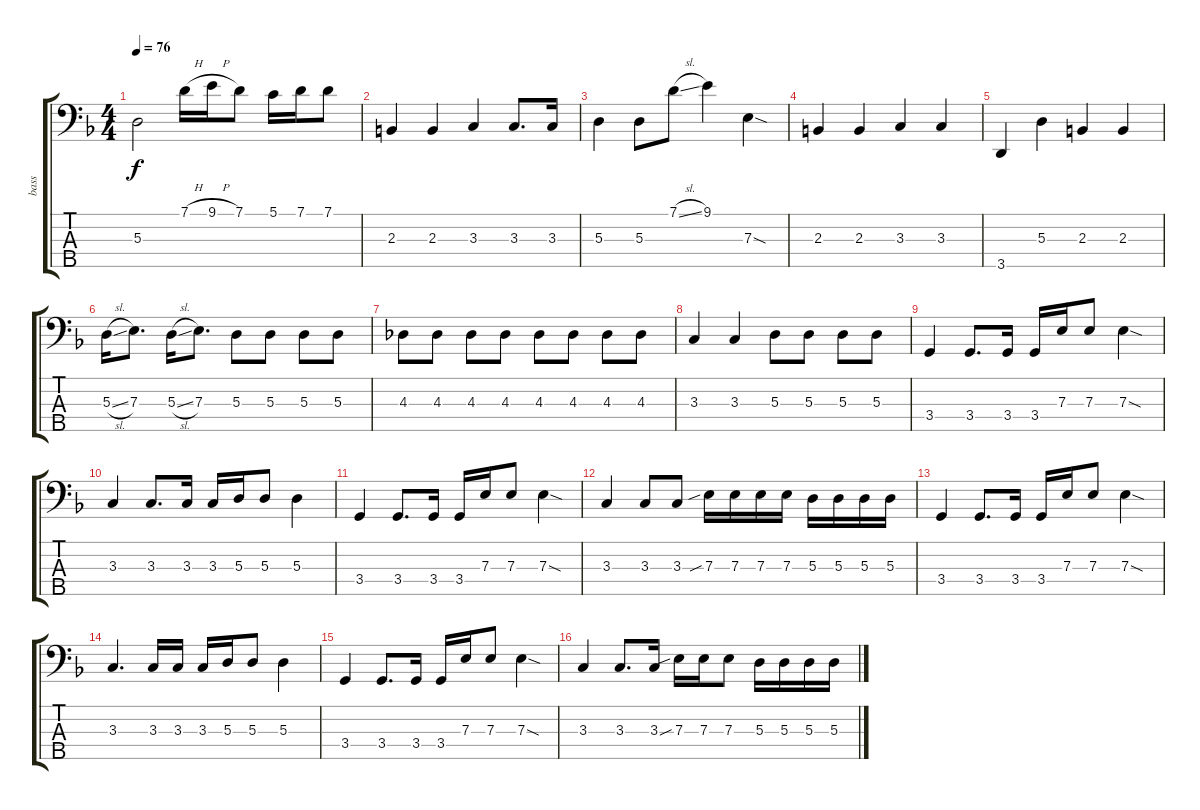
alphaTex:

\track ("bass" "bass") {instrument fretlessbass}
\staff {score tabs}
\tuning (G2 D2 A1 E1 B0) {hide}
\ts (4 4)
\tempo 76
\clef f4
\ks f
5.3.2{dy f} 7.1{h}.16 9.1{h}.16 7.1.8 5.1.16 7.1.16 7.1.8 |
2.3.4 2.3.4 3.3.4 3.3.8{d} 3.3.16 |
5.3.4 5.3.8 7.1{sl}.8 9.1.4 7.3{sod}.4 |
2.3.4 2.3.4 3.3.4 3.3.4 |
3.5.4 5.3.4 2.3.4 2.3.4 |
5.3{sl}.16 7.3.8{d} 5.3{sl}.16 7.3.8{d} 5.3.8 5.3.8 5.3.8 5.3.8 |
4.3.8 4.3.8 4.3.8 4.3.8 4.3.8 4.3.8 4.3.8 4.3.8 |
3.3.4 3.3.4 5.3.8 5.3.8 5.3.8 5.3.8 |
3.4.4 3.4.8{d} 3.4.16 3.4.16 7.3.16 7.3.8 7.3{sod}.4 |
3.3.4 3.3.8{d} 3.3.16 3.3.16 5.3.16 5.3.8 5.3.4 |
3.4.4 3.4.8{d} 3.4.16 3.4.16 7.3.16 7.3.8 7.3{sod}.4 |
3.3.4 3.3.8 3.3.8 7.3{sib}.16 7.3.16 7.3.16 7.3.16 5.3.16 5.3.16 5.3.16 5.3.16 |
3.4.4 3.4.8{d} 3.4.16 3.4.16 7.3.16 7.3.8 7.3{sod}.4 |
3.3.4{d} 3.3.16 3.3.16 3.3.16 5.3.16 5.3.8 5.3.4 |
3.4.4 3.4.8{d} 3.4.16 3.4.16 7.3.16 7.3.8 7.3{sod}.4 |
3.3.4 3.3.8{d} 3.3.16 7.3{sib}.16 7.3.16 7.3.8 5.3.16 5.3.16 5.3.16 5.3.16
